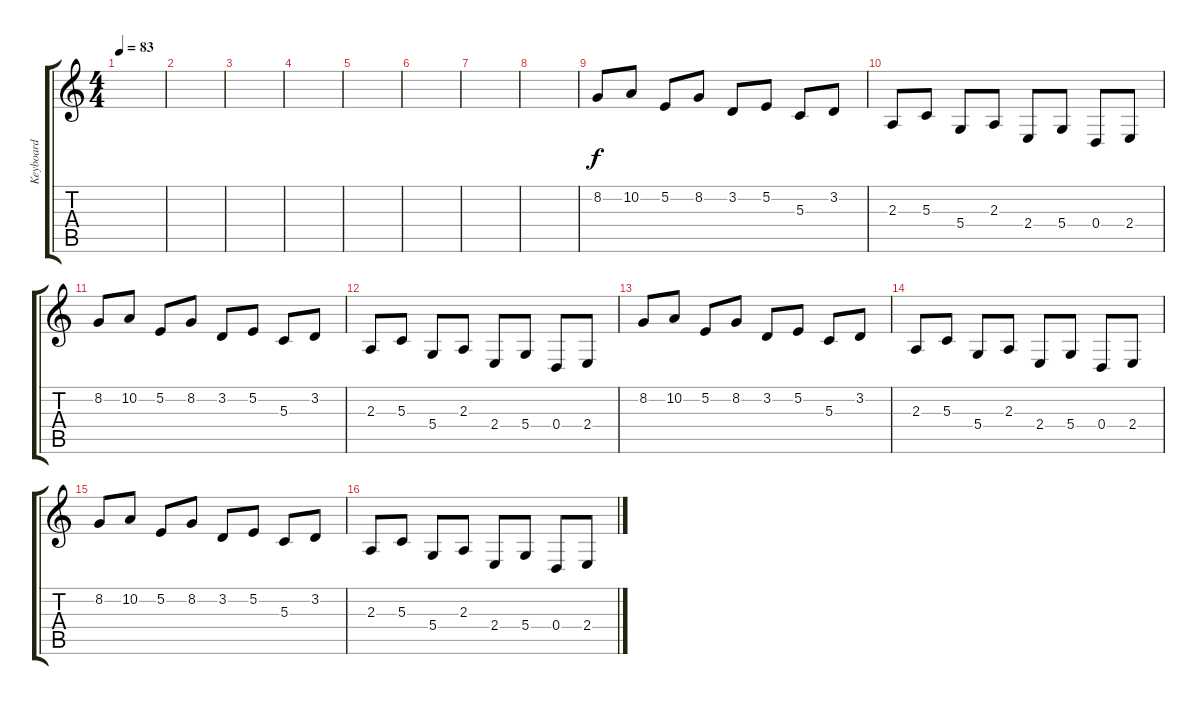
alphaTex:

\track ("Keyboard" "Keyboard") {instrument pad7halo}
\staff {score tabs}
\tuning (E4 B3 G3 D3 A2 E2) {hide}
\ts (4 4)
\tempo 83
\clef g2
\ks c
|
|
|
|
|
|
|
|
8.2.8{dy f volume 11} 10.2.8{volume 4} 5.2.8 8.2.8 3.2.8 5.2.8 5.3.8 3.2.8 |
2.3.8 5.3.8 5.4.8 2.3.8 2.4.8 5.4.8 0.4.8 2.4.8 |
8.2.8{volume 11} 10.2.8{volume 4} 5.2.8 8.2.8 3.2.8 5.2.8 5.3.8 3.2.8 |
2.3.8 5.3.8 5.4.8 2.3.8 2.4.8 5.4.8 0.4.8 2.4.8 |
8.2.8{volume 11} 10.2.8{volume 4} 5.2.8 8.2.8 3.2.8 5.2.8 5.3.8 3.2.8 |
2.3.8 5.3.8 5.4.8 2.3.8 2.4.8 5.4.8 0.4.8 2.4.8 |
8.2.8{volume 11} 10.2.8{volume 4} 5.2.8 8.2.8 3.2.8 5.2.8 5.3.8 3.2.8 |
2.3.8 5.3.8 5.4.8 2.3.8 2.4.8 5.4.8 0.4.8 2.4.8
